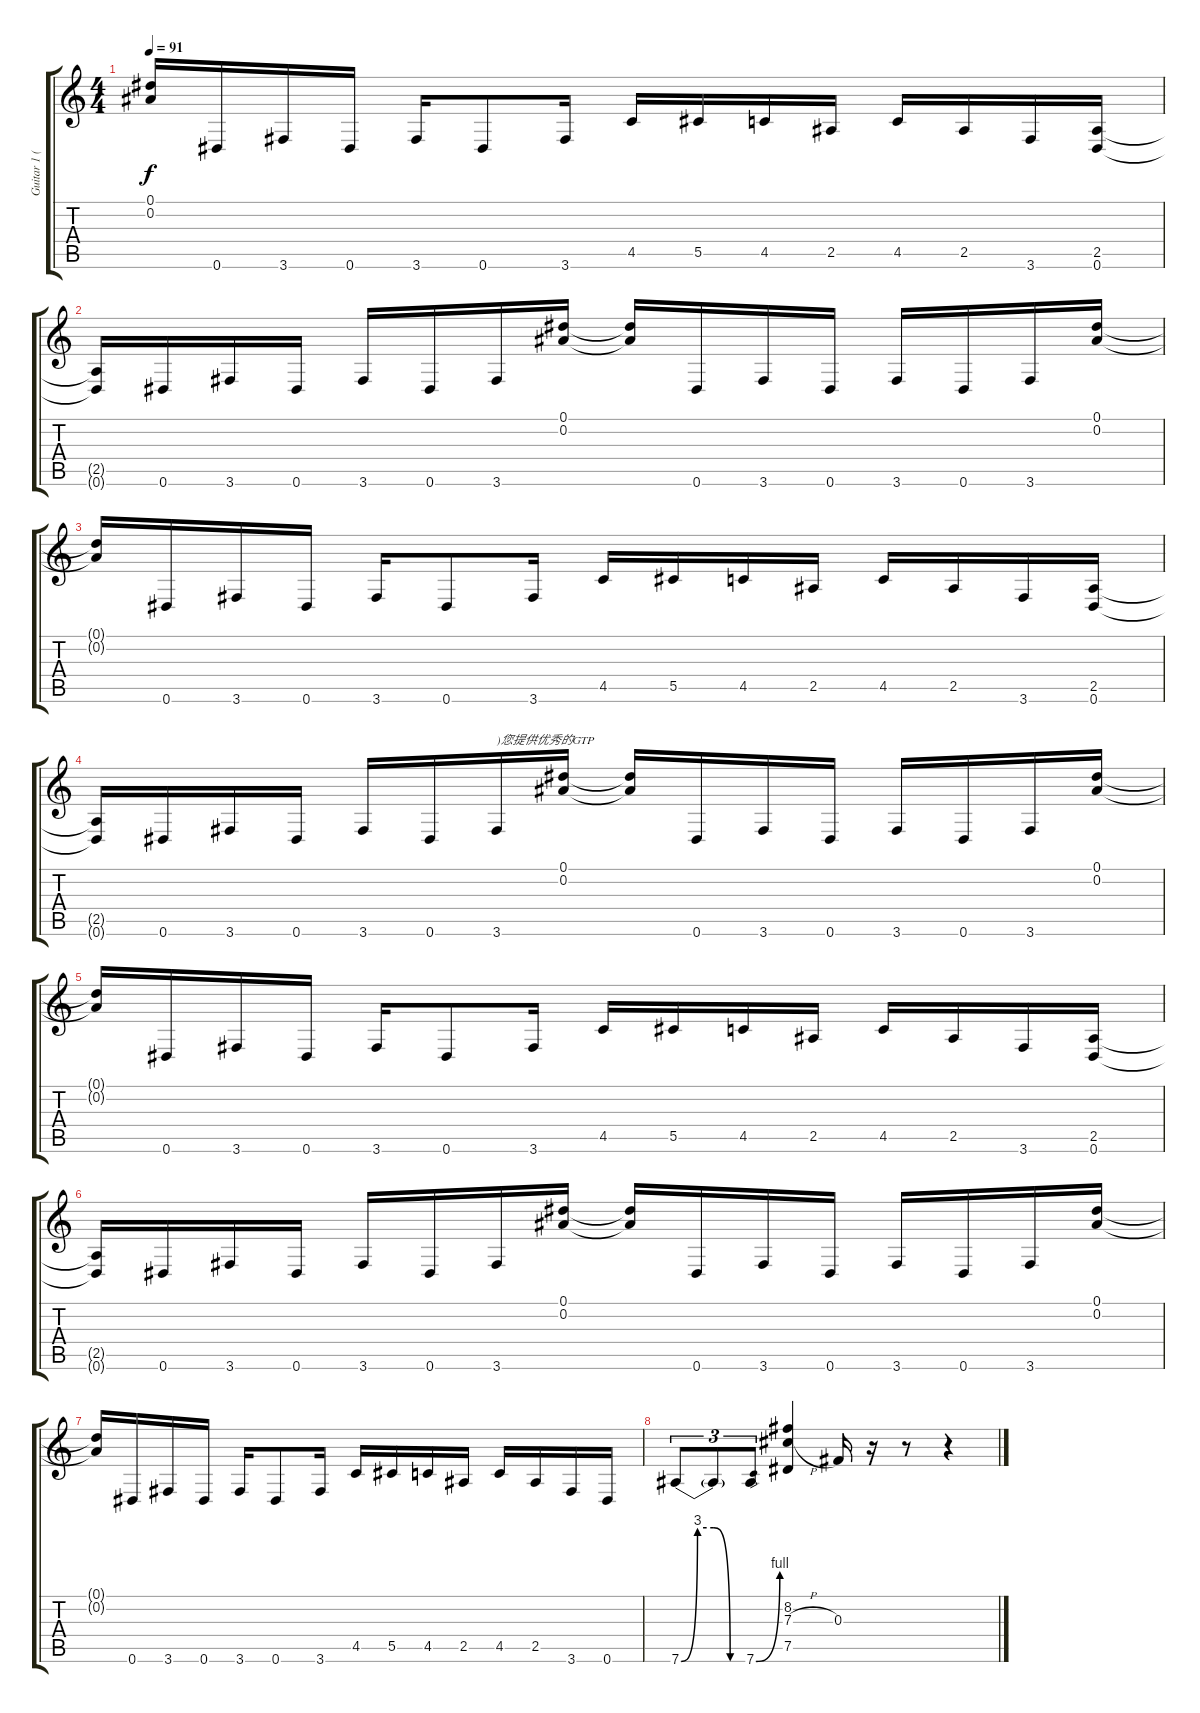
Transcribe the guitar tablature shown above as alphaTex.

\track ("Guitar 1 (Rhythm)" "Guitar 1 (") {instrument distortionguitar}
\staff {score tabs}
\tuning (Eb4 Bb3 Gb3 Db3 Ab2 Eb2) {hide}
\ts (4 4)
\tempo 91
\clef g2
\ks c
(0.1{t} 0.2{t}).16{dy f} 0.6.16 3.6.16 0.6.16 3.6.16 0.6.8 3.6.16 4.5.16 5.5.16 4.5.16 2.5.16 4.5.16 2.5.16 3.6.16 (2.5 0.6).16 |
(2.5{t} 0.6{t}).16 0.6.16 3.6.16 0.6.16 3.6.16 0.6.16 3.6.16 (0.1 0.2).16 (0.1{t} 0.2{t}).16 0.6.16 3.6.16 0.6.16 3.6.16 0.6.16 3.6.16 (0.1 0.2).16 |
(0.1{t} 0.2{t}).16 0.6.16 3.6.16 0.6.16 3.6.16 0.6.8 3.6.16 4.5.16 5.5.16 4.5.16 2.5.16 4.5.16 2.5.16 3.6.16 (2.5 0.6).16 |
(2.5{t} 0.6{t}).16 0.6.16 3.6.16 0.6.16 3.6.16 0.6.16 3.6.16{txt ")您提供优秀的GTP"} (0.1 0.2).16 (0.1{t} 0.2{t}).16 0.6.16 3.6.16 0.6.16 3.6.16 0.6.16 3.6.16 (0.1 0.2).16 |
(0.1{t} 0.2{t}).16 0.6.16 3.6.16 0.6.16 3.6.16 0.6.8 3.6.16 4.5.16 5.5.16 4.5.16 2.5.16 4.5.16 2.5.16 3.6.16 (2.5 0.6).16 |
(2.5{t} 0.6{t}).16 0.6.16 3.6.16 0.6.16 3.6.16 0.6.16 3.6.16 (0.1 0.2).16 (0.1{t} 0.2{t}).16 0.6.16 3.6.16 0.6.16 3.6.16 0.6.16 3.6.16 (0.1 0.2).16 |
(0.1{t} 0.2{t}).16 0.6.16 3.6.16 0.6.16 3.6.16 0.6.8 3.6.16 4.5.16 5.5.16 4.5.16 2.5.16 4.5.16 2.5.16 3.6.16 0.6.16 |
7.6{be (custom 0 0 15 12 30 12 45 0 60 0)}.8{tu (3 2)} 7.6{t}.8{tu (3 2)} 7.6{be (bend 0 0 60 4)}.8{tu (3 2)} (8.2 7.3{h} 7.5).4 0.3.16 r.16 r.8 r.4
